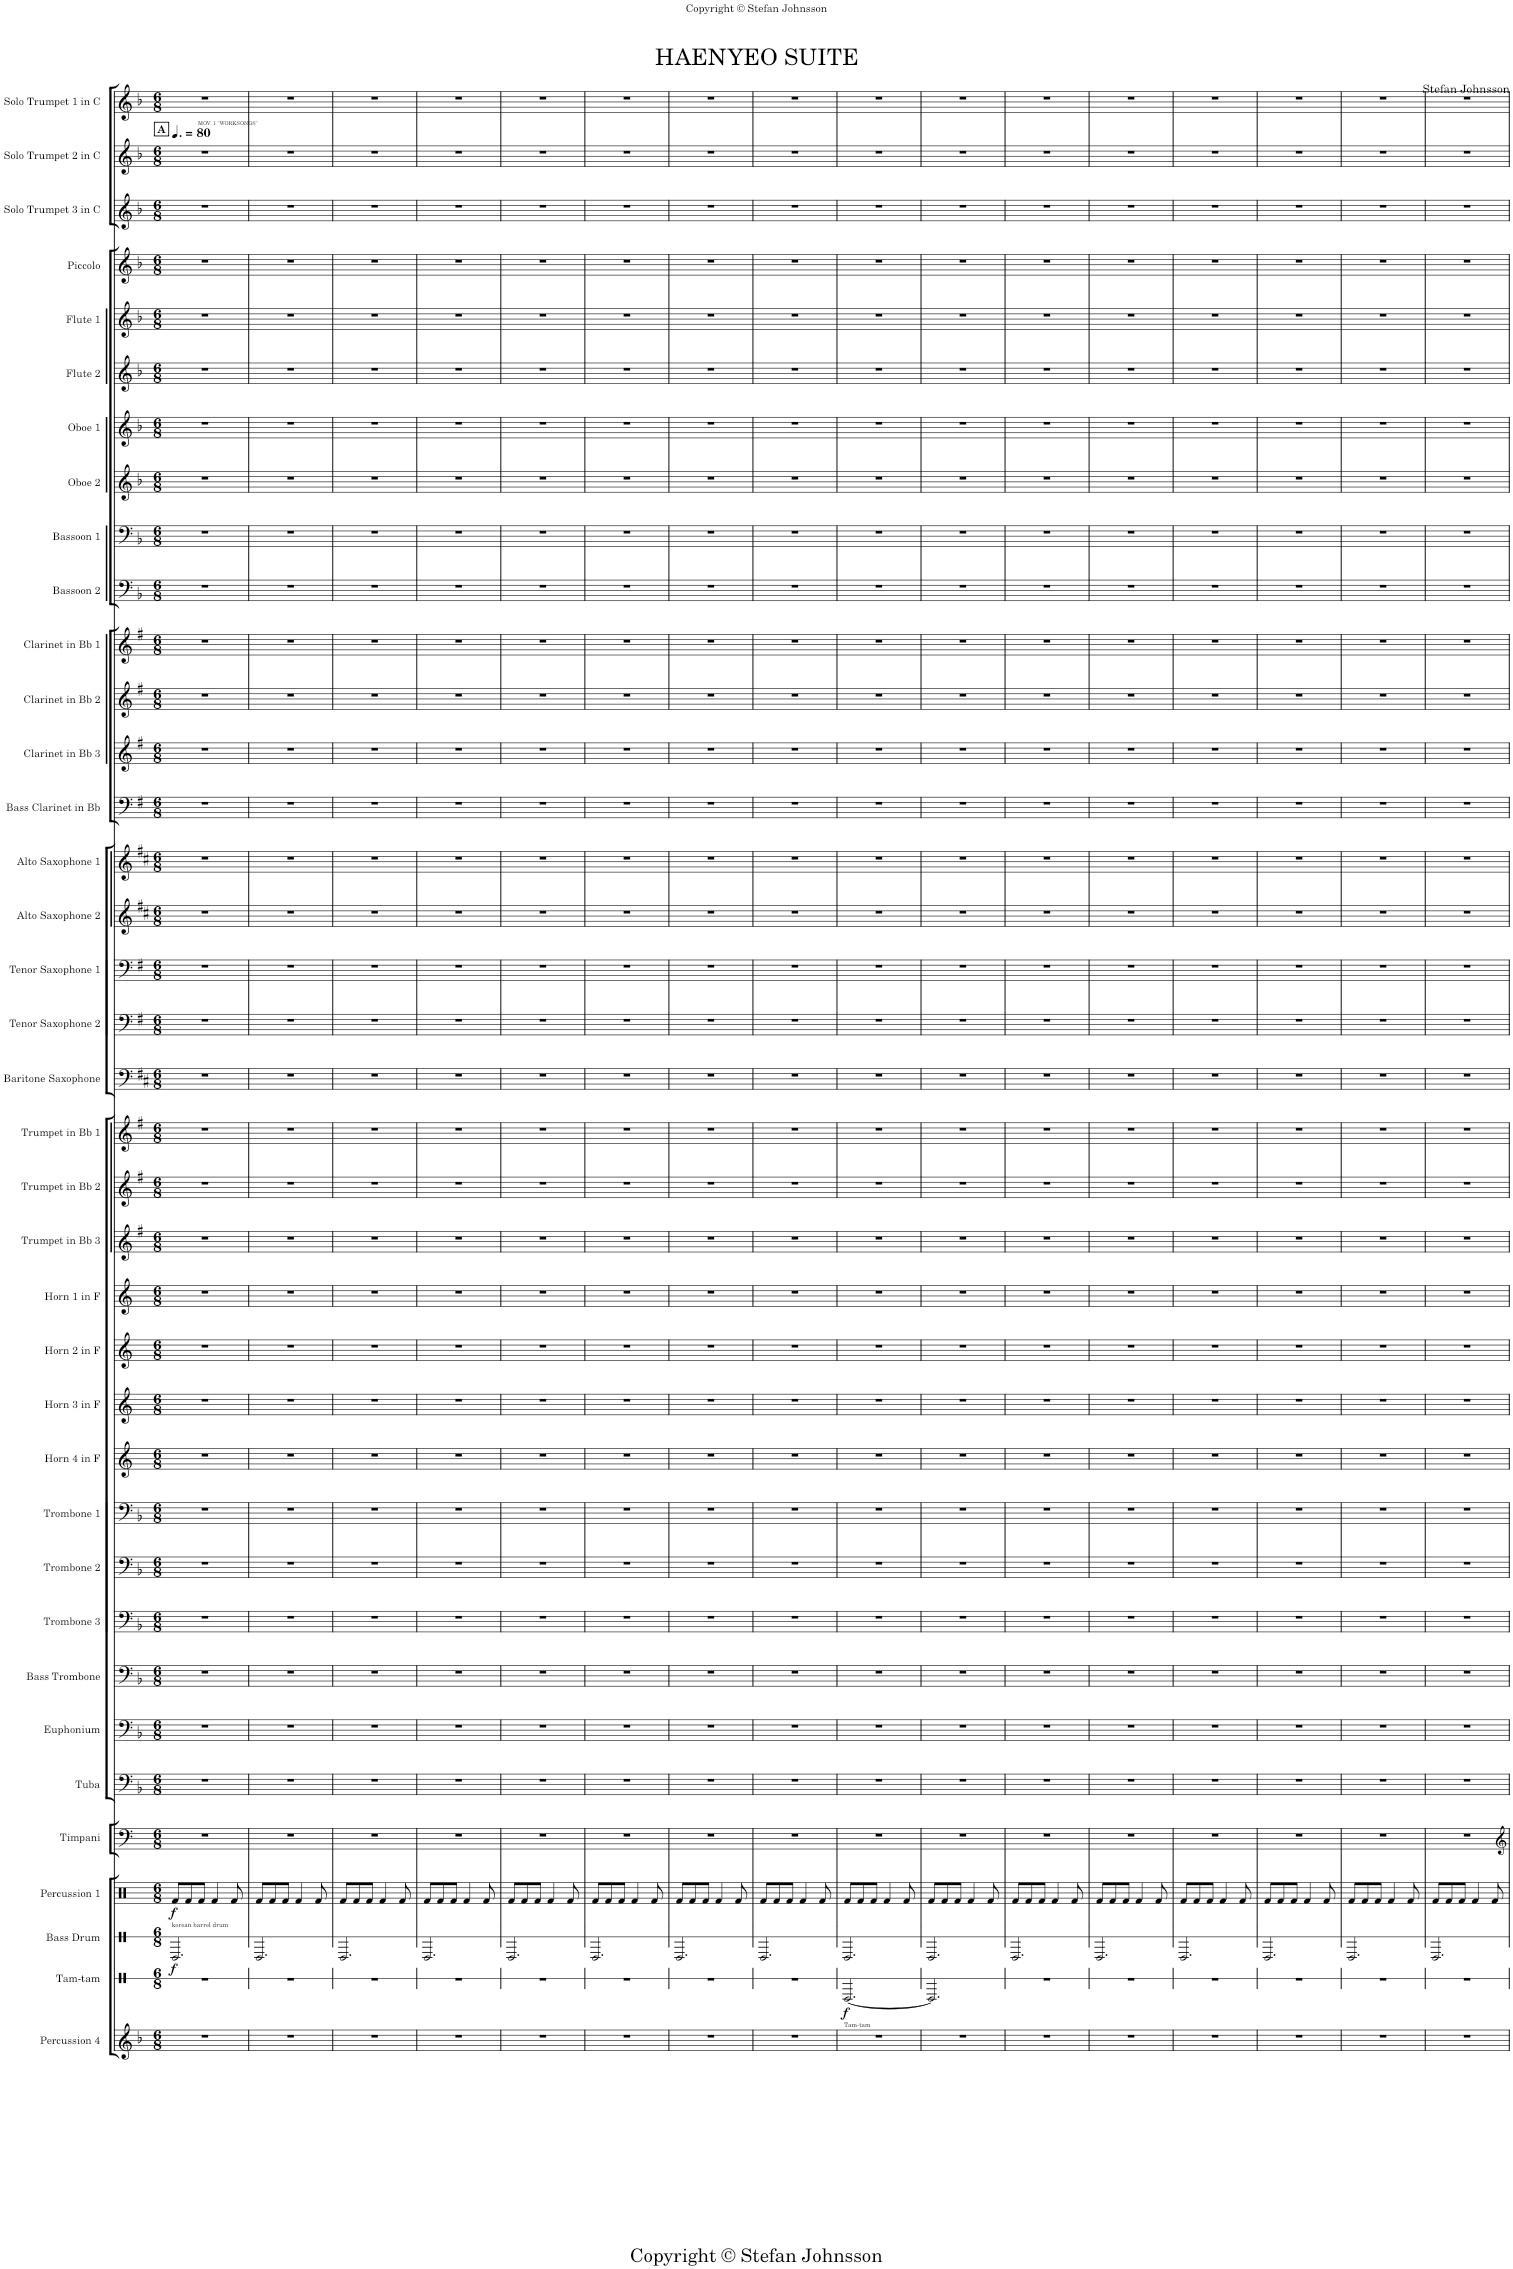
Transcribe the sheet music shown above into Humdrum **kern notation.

**kern	**kern	**dynam	**kern	**dynam	**kern	**dynam	**kern	**kern	**kern	**kern	**kern	**kern	**kern	**kern	**kern	**kern	**kern	**kern	**kern	**kern	**kern	**kern	**kern	**kern	**kern	**kern	**kern	**kern	**kern	**kern	**kern	**kern	**kern	**kern	**kern	**kern	**kern	**kern	**kern
*part37	*part36	*part36	*part35	*part35	*part34	*part34	*part33	*part32	*part31	*part30	*part29	*part28	*part27	*part26	*part25	*part24	*part23	*part22	*part21	*part20	*part19	*part18	*part17	*part16	*part15	*part14	*part13	*part12	*part11	*part10	*part9	*part8	*part7	*part6	*part5	*part4	*part3	*part2	*part1
*staff37	*staff36	*staff36	*staff35	*staff35	*staff34	*staff34	*staff33	*staff32	*staff31	*staff30	*staff29	*staff28	*staff27	*staff26	*staff25	*staff24	*staff23	*staff22	*staff21	*staff20	*staff19	*staff18	*staff17	*staff16	*staff15	*staff14	*staff13	*staff12	*staff11	*staff10	*staff9	*staff8	*staff7	*staff6	*staff5	*staff4	*staff3	*staff2	*staff1
*I"Percussion 4	*I"Tam-tam	*	*I"Bass Drum	*	*I"Percussion 1	*	*I"Timpani	*I"Tuba	*I"Euphonium	*I"Bass Trombone	*I"Trombone 3	*I"Trombone 2	*I"Trombone 1	*I"Horn 4 in F	*I"Horn 3 in F	*I"Horn 2 in F	*I"Horn 1 in F	*I"Trumpet in Bb 3	*I"Trumpet in Bb 2	*I"Trumpet in Bb 1	*I"Baritone Saxophone	*I"Tenor Saxophone 2	*I"Tenor Saxophone 1	*I"Alto Saxophone 2	*I"Alto Saxophone 1	*I"Bass Clarinet in Bb	*I"Clarinet in Bb 3	*I"Clarinet in Bb 2	*I"Clarinet in Bb 1	*I"Bassoon 2	*I"Bassoon 1	*I"Oboe 2	*I"Oboe 1	*I"Flute 2	*I"Flute 1	*I"Piccolo	*I"Solo Trumpet 3 in C	*I"Solo Trumpet 2 in C	*I"Solo Trumpet 1 in C
*I'Perc. 4	*I'T.-t.	*	*I'B. D.	*	*I'Perc. 1	*	*I'Timp.	*I'Tba.	*I'Euph.	*I'B. Tbn.	*I'Tbn. 3	*I'Tbn. 2	*I'Tbn. 1	*I'Hn.4	*I'Hn.3	*I'Hn.2	*I'Hn.1	*I'Tpt. 3	*I'Tpt. 2	*I'Tpt. 1	*I'Bari. Sax.	*I'T. Sax. 2	*I'T. Sax. 1	*I'A. Sax. 2	*I'A. Sax. 1	*I'B. Cl.	*I'Cl. 3	*I'Cl. 2	*I'Cl. 1	*I'Bsn. 2	*I'Bsn. 1	*I'Ob. 2	*I'Ob. 1	*I'Fl. 2	*I'Fl. 1	*I'Picc.	*	*	*
*	*stria1	*	*stria1	*	*	*	*	*	*	*	*	*	*	*	*	*	*	*	*	*	*	*	*	*	*	*	*	*	*	*	*	*	*	*	*	*	*	*	*
*clefG2	*clefX	*	*clefX	*	*clefX	*	*clefF4	*clefF4	*clefF4	*clefF4	*clefF4	*clefF4	*clefF4	*clefG2	*clefG2	*clefG2	*clefG2	*clefG2	*clefG2	*clefG2	*clefF4	*clefF4	*clefF4	*clefG2	*clefG2	*clefF4	*clefG2	*clefG2	*clefG2	*clefF4	*clefF4	*clefG2	*clefG2	*clefG2	*clefG2	*clefG2	*clefG2	*clefG2	*clefG2
*Trd-7c-12	*	*	*	*	*	*	*	*	*	*	*	*	*	*Trd4c7	*Trd4c7	*Trd4c7	*Trd4c7	*Trd1c2	*Trd1c2	*Trd1c2	*Trd12c21	*Trd8c14	*Trd8c14	*Trd5c9	*Trd5c9	*Trd8c14	*Trd1c2	*Trd1c2	*Trd1c2	*	*	*	*	*	*	*Trd-7c-12	*	*	*
*k[b-]	*k[]	*	*k[]	*	*k[]	*	*k[]	*k[b-]	*k[b-]	*k[b-]	*k[b-]	*k[b-]	*k[b-]	*k[]	*k[]	*k[]	*k[]	*k[f#]	*k[f#]	*k[f#]	*k[f#c#]	*k[f#]	*k[f#]	*k[f#c#]	*k[f#c#]	*k[f#]	*k[f#]	*k[f#]	*k[f#]	*k[b-]	*k[b-]	*k[b-]	*k[b-]	*k[b-]	*k[b-]	*k[b-]	*k[b-]	*k[b-]	*k[b-]
*d:	*	*	*	*	*	*	*	*d:	*d:	*d:	*d:	*d:	*d:	*	*	*	*	*e:	*e:	*e:	*b:	*e:	*e:	*b:	*b:	*e:	*e:	*e:	*e:	*d:	*d:	*d:	*d:	*d:	*d:	*d:	*d:	*d:	*d:
*M6/8	*M6/8	*	*M6/8	*	*M6/8	*	*M6/8	*M6/8	*M6/8	*M6/8	*M6/8	*M6/8	*M6/8	*M6/8	*M6/8	*M6/8	*M6/8	*M6/8	*M6/8	*M6/8	*M6/8	*M6/8	*M6/8	*M6/8	*M6/8	*M6/8	*M6/8	*M6/8	*M6/8	*M6/8	*M6/8	*M6/8	*M6/8	*M6/8	*M6/8	*M6/8	*M6/8	*M6/8	*M6/8
*MM120	*MM120	*	*MM120	*	*MM120	*	*MM120	*MM120	*MM120	*MM120	*MM120	*MM120	*MM120	*MM120	*MM120	*MM120	*MM120	*MM120	*MM120	*MM120	*MM120	*MM120	*MM120	*MM120	*MM120	*MM120	*MM120	*MM120	*MM120	*MM120	*MM120	*MM120	*MM120	*MM120	*MM120	*MM120	*MM120	*MM120	*MM120
!!LO:REH:place=s1:b:B:cj:t=A
=1	=1	=1	=1	=1	=1	=1	=1	=1	=1	=1	=1	=1	=1	=1	=1	=1	=1	=1	=1	=1	=1	=1	=1	=1	=1	=1	=1	=1	=1	=1	=1	=1	=1	=1	=1	=1	=1	=1	=1
!	!	!	!	!	!LO:TX:b:t=korean barrel drum	!	!	!	!	!	!	!	!	!	!	!	!	!	!	!	!	!	!	!	!	!	!	!	!	!	!	!	!	!	!	!	!	!	!
!	!	!	!	!LO:DY:b	!	!LO:DY:b	!	!	!	!	!	!	!	!	!	!	!	!	!	!	!	!	!	!	!	!	!	!	!	!	!	!	!	!	!	!	!	!	!
*	*	*	*	*	*	*	*	*	*	*	*	*	*	*	*	*	*	*	*	*	*	*	*	*	*	*	*	*	*	*	*	*	*	*	*	*	*	*	*^
2.r	2.r	.	2.e/	f	8f/L	f	2.r	2.r	2.r	2.r	2.r	2.r	2.r	2.r	2.r	2.r	2.r	2.r	2.r	2.r	2.r	2.r	2.r	2.r	2.r	2.r	2.r	2.r	2.r	2.r	2.r	2.r	2.r	2.r	2.r	2.r	2.r	2.r	2.r	4ryy
.	.	.	.	.	8f/	.	.	.	.	.	.	.	.	.	.	.	.	.	.	.	.	.	.	.	.	.	.	.	.	.	.	.	.	.	.	.	.	.	.	.
!	!	!	!	!	!	!	!	!	!	!	!	!	!	!	!	!	!	!	!	!	!	!	!	!	!	!	!	!	!	!	!	!	!	!	!	!	!	!	!	!LO:TX:b:t=MOV. 1 "WORKSONGS"
.	.	.	.	.	8f/J	.	.	.	.	.	.	.	.	.	.	.	.	.	.	.	.	.	.	.	.	.	.	.	.	.	.	.	.	.	.	.	.	.	.	2ryy
.	.	.	.	.	4f/	.	.	.	.	.	.	.	.	.	.	.	.	.	.	.	.	.	.	.	.	.	.	.	.	.	.	.	.	.	.	.	.	.	.	.
.	.	.	.	.	8f/	.	.	.	.	.	.	.	.	.	.	.	.	.	.	.	.	.	.	.	.	.	.	.	.	.	.	.	.	.	.	.	.	.	.	.
*	*	*	*	*	*	*	*	*	*	*	*	*	*	*	*	*	*	*	*	*	*	*	*	*	*	*	*	*	*	*	*	*	*	*	*	*	*	*	*v	*v
=2	=2	=2	=2	=2	=2	=2	=2	=2	=2	=2	=2	=2	=2	=2	=2	=2	=2	=2	=2	=2	=2	=2	=2	=2	=2	=2	=2	=2	=2	=2	=2	=2	=2	=2	=2	=2	=2	=2	=2
2.r	2.r	.	2.e/	.	8f/L	.	2.r	2.r	2.r	2.r	2.r	2.r	2.r	2.r	2.r	2.r	2.r	2.r	2.r	2.r	2.r	2.r	2.r	2.r	2.r	2.r	2.r	2.r	2.r	2.r	2.r	2.r	2.r	2.r	2.r	2.r	2.r	2.r	2.r
.	.	.	.	.	8f/	.	.	.	.	.	.	.	.	.	.	.	.	.	.	.	.	.	.	.	.	.	.	.	.	.	.	.	.	.	.	.	.	.	.
.	.	.	.	.	8f/J	.	.	.	.	.	.	.	.	.	.	.	.	.	.	.	.	.	.	.	.	.	.	.	.	.	.	.	.	.	.	.	.	.	.
.	.	.	.	.	4f/	.	.	.	.	.	.	.	.	.	.	.	.	.	.	.	.	.	.	.	.	.	.	.	.	.	.	.	.	.	.	.	.	.	.
.	.	.	.	.	8f/	.	.	.	.	.	.	.	.	.	.	.	.	.	.	.	.	.	.	.	.	.	.	.	.	.	.	.	.	.	.	.	.	.	.
=3	=3	=3	=3	=3	=3	=3	=3	=3	=3	=3	=3	=3	=3	=3	=3	=3	=3	=3	=3	=3	=3	=3	=3	=3	=3	=3	=3	=3	=3	=3	=3	=3	=3	=3	=3	=3	=3	=3	=3
2.r	2.r	.	2.e/	.	8f/L	.	2.r	2.r	2.r	2.r	2.r	2.r	2.r	2.r	2.r	2.r	2.r	2.r	2.r	2.r	2.r	2.r	2.r	2.r	2.r	2.r	2.r	2.r	2.r	2.r	2.r	2.r	2.r	2.r	2.r	2.r	2.r	2.r	2.r
.	.	.	.	.	8f/	.	.	.	.	.	.	.	.	.	.	.	.	.	.	.	.	.	.	.	.	.	.	.	.	.	.	.	.	.	.	.	.	.	.
.	.	.	.	.	8f/J	.	.	.	.	.	.	.	.	.	.	.	.	.	.	.	.	.	.	.	.	.	.	.	.	.	.	.	.	.	.	.	.	.	.
.	.	.	.	.	4f/	.	.	.	.	.	.	.	.	.	.	.	.	.	.	.	.	.	.	.	.	.	.	.	.	.	.	.	.	.	.	.	.	.	.
.	.	.	.	.	8f/	.	.	.	.	.	.	.	.	.	.	.	.	.	.	.	.	.	.	.	.	.	.	.	.	.	.	.	.	.	.	.	.	.	.
=4	=4	=4	=4	=4	=4	=4	=4	=4	=4	=4	=4	=4	=4	=4	=4	=4	=4	=4	=4	=4	=4	=4	=4	=4	=4	=4	=4	=4	=4	=4	=4	=4	=4	=4	=4	=4	=4	=4	=4
2.r	2.r	.	2.e/	.	8f/L	.	2.r	2.r	2.r	2.r	2.r	2.r	2.r	2.r	2.r	2.r	2.r	2.r	2.r	2.r	2.r	2.r	2.r	2.r	2.r	2.r	2.r	2.r	2.r	2.r	2.r	2.r	2.r	2.r	2.r	2.r	2.r	2.r	2.r
.	.	.	.	.	8f/	.	.	.	.	.	.	.	.	.	.	.	.	.	.	.	.	.	.	.	.	.	.	.	.	.	.	.	.	.	.	.	.	.	.
.	.	.	.	.	8f/J	.	.	.	.	.	.	.	.	.	.	.	.	.	.	.	.	.	.	.	.	.	.	.	.	.	.	.	.	.	.	.	.	.	.
.	.	.	.	.	4f/	.	.	.	.	.	.	.	.	.	.	.	.	.	.	.	.	.	.	.	.	.	.	.	.	.	.	.	.	.	.	.	.	.	.
.	.	.	.	.	8f/	.	.	.	.	.	.	.	.	.	.	.	.	.	.	.	.	.	.	.	.	.	.	.	.	.	.	.	.	.	.	.	.	.	.
=5	=5	=5	=5	=5	=5	=5	=5	=5	=5	=5	=5	=5	=5	=5	=5	=5	=5	=5	=5	=5	=5	=5	=5	=5	=5	=5	=5	=5	=5	=5	=5	=5	=5	=5	=5	=5	=5	=5	=5
2.r	2.r	.	2.e/	.	8f/L	.	2.r	2.r	2.r	2.r	2.r	2.r	2.r	2.r	2.r	2.r	2.r	2.r	2.r	2.r	2.r	2.r	2.r	2.r	2.r	2.r	2.r	2.r	2.r	2.r	2.r	2.r	2.r	2.r	2.r	2.r	2.r	2.r	2.r
.	.	.	.	.	8f/	.	.	.	.	.	.	.	.	.	.	.	.	.	.	.	.	.	.	.	.	.	.	.	.	.	.	.	.	.	.	.	.	.	.
.	.	.	.	.	8f/J	.	.	.	.	.	.	.	.	.	.	.	.	.	.	.	.	.	.	.	.	.	.	.	.	.	.	.	.	.	.	.	.	.	.
.	.	.	.	.	4f/	.	.	.	.	.	.	.	.	.	.	.	.	.	.	.	.	.	.	.	.	.	.	.	.	.	.	.	.	.	.	.	.	.	.
.	.	.	.	.	8f/	.	.	.	.	.	.	.	.	.	.	.	.	.	.	.	.	.	.	.	.	.	.	.	.	.	.	.	.	.	.	.	.	.	.
=6	=6	=6	=6	=6	=6	=6	=6	=6	=6	=6	=6	=6	=6	=6	=6	=6	=6	=6	=6	=6	=6	=6	=6	=6	=6	=6	=6	=6	=6	=6	=6	=6	=6	=6	=6	=6	=6	=6	=6
2.r	2.r	.	2.e/	.	8f/L	.	2.r	2.r	2.r	2.r	2.r	2.r	2.r	2.r	2.r	2.r	2.r	2.r	2.r	2.r	2.r	2.r	2.r	2.r	2.r	2.r	2.r	2.r	2.r	2.r	2.r	2.r	2.r	2.r	2.r	2.r	2.r	2.r	2.r
.	.	.	.	.	8f/	.	.	.	.	.	.	.	.	.	.	.	.	.	.	.	.	.	.	.	.	.	.	.	.	.	.	.	.	.	.	.	.	.	.
.	.	.	.	.	8f/J	.	.	.	.	.	.	.	.	.	.	.	.	.	.	.	.	.	.	.	.	.	.	.	.	.	.	.	.	.	.	.	.	.	.
.	.	.	.	.	4f/	.	.	.	.	.	.	.	.	.	.	.	.	.	.	.	.	.	.	.	.	.	.	.	.	.	.	.	.	.	.	.	.	.	.
.	.	.	.	.	8f/	.	.	.	.	.	.	.	.	.	.	.	.	.	.	.	.	.	.	.	.	.	.	.	.	.	.	.	.	.	.	.	.	.	.
=7	=7	=7	=7	=7	=7	=7	=7	=7	=7	=7	=7	=7	=7	=7	=7	=7	=7	=7	=7	=7	=7	=7	=7	=7	=7	=7	=7	=7	=7	=7	=7	=7	=7	=7	=7	=7	=7	=7	=7
2.r	2.r	.	2.e/	.	8f/L	.	2.r	2.r	2.r	2.r	2.r	2.r	2.r	2.r	2.r	2.r	2.r	2.r	2.r	2.r	2.r	2.r	2.r	2.r	2.r	2.r	2.r	2.r	2.r	2.r	2.r	2.r	2.r	2.r	2.r	2.r	2.r	2.r	2.r
.	.	.	.	.	8f/	.	.	.	.	.	.	.	.	.	.	.	.	.	.	.	.	.	.	.	.	.	.	.	.	.	.	.	.	.	.	.	.	.	.
.	.	.	.	.	8f/J	.	.	.	.	.	.	.	.	.	.	.	.	.	.	.	.	.	.	.	.	.	.	.	.	.	.	.	.	.	.	.	.	.	.
.	.	.	.	.	4f/	.	.	.	.	.	.	.	.	.	.	.	.	.	.	.	.	.	.	.	.	.	.	.	.	.	.	.	.	.	.	.	.	.	.
.	.	.	.	.	8f/	.	.	.	.	.	.	.	.	.	.	.	.	.	.	.	.	.	.	.	.	.	.	.	.	.	.	.	.	.	.	.	.	.	.
=8	=8	=8	=8	=8	=8	=8	=8	=8	=8	=8	=8	=8	=8	=8	=8	=8	=8	=8	=8	=8	=8	=8	=8	=8	=8	=8	=8	=8	=8	=8	=8	=8	=8	=8	=8	=8	=8	=8	=8
2.r	2.r	.	2.e/	.	8f/L	.	2.r	2.r	2.r	2.r	2.r	2.r	2.r	2.r	2.r	2.r	2.r	2.r	2.r	2.r	2.r	2.r	2.r	2.r	2.r	2.r	2.r	2.r	2.r	2.r	2.r	2.r	2.r	2.r	2.r	2.r	2.r	2.r	2.r
.	.	.	.	.	8f/	.	.	.	.	.	.	.	.	.	.	.	.	.	.	.	.	.	.	.	.	.	.	.	.	.	.	.	.	.	.	.	.	.	.
.	.	.	.	.	8f/J	.	.	.	.	.	.	.	.	.	.	.	.	.	.	.	.	.	.	.	.	.	.	.	.	.	.	.	.	.	.	.	.	.	.
.	.	.	.	.	4f/	.	.	.	.	.	.	.	.	.	.	.	.	.	.	.	.	.	.	.	.	.	.	.	.	.	.	.	.	.	.	.	.	.	.
.	.	.	.	.	8f/	.	.	.	.	.	.	.	.	.	.	.	.	.	.	.	.	.	.	.	.	.	.	.	.	.	.	.	.	.	.	.	.	.	.
=9	=9	=9	=9	=9	=9	=9	=9	=9	=9	=9	=9	=9	=9	=9	=9	=9	=9	=9	=9	=9	=9	=9	=9	=9	=9	=9	=9	=9	=9	=9	=9	=9	=9	=9	=9	=9	=9	=9	=9
!	!LO:TX:b:t=Tam-tam	!	!	!	!	!	!	!	!	!	!	!	!	!	!	!	!	!	!	!	!	!	!	!	!	!	!	!	!	!	!	!	!	!	!	!	!	!	!
!	!	!LO:DY:b	!	!	!	!	!	!	!	!	!	!	!	!	!	!	!	!	!	!	!	!	!	!	!	!	!	!	!	!	!	!	!	!	!	!	!	!	!
2.r	[<2.e/	f	2.e/	.	8f/L	.	2.r	2.r	2.r	2.r	2.r	2.r	2.r	2.r	2.r	2.r	2.r	2.r	2.r	2.r	2.r	2.r	2.r	2.r	2.r	2.r	2.r	2.r	2.r	2.r	2.r	2.r	2.r	2.r	2.r	2.r	2.r	2.r	2.r
.	.	.	.	.	8f/	.	.	.	.	.	.	.	.	.	.	.	.	.	.	.	.	.	.	.	.	.	.	.	.	.	.	.	.	.	.	.	.	.	.
.	.	.	.	.	8f/J	.	.	.	.	.	.	.	.	.	.	.	.	.	.	.	.	.	.	.	.	.	.	.	.	.	.	.	.	.	.	.	.	.	.
.	.	.	.	.	4f/	.	.	.	.	.	.	.	.	.	.	.	.	.	.	.	.	.	.	.	.	.	.	.	.	.	.	.	.	.	.	.	.	.	.
.	.	.	.	.	8f/	.	.	.	.	.	.	.	.	.	.	.	.	.	.	.	.	.	.	.	.	.	.	.	.	.	.	.	.	.	.	.	.	.	.
=10	=10	=10	=10	=10	=10	=10	=10	=10	=10	=10	=10	=10	=10	=10	=10	=10	=10	=10	=10	=10	=10	=10	=10	=10	=10	=10	=10	=10	=10	=10	=10	=10	=10	=10	=10	=10	=10	=10	=10
2.r	2.e/]	.	2.e/	.	8f/L	.	2.r	2.r	2.r	2.r	2.r	2.r	2.r	2.r	2.r	2.r	2.r	2.r	2.r	2.r	2.r	2.r	2.r	2.r	2.r	2.r	2.r	2.r	2.r	2.r	2.r	2.r	2.r	2.r	2.r	2.r	2.r	2.r	2.r
.	.	.	.	.	8f/	.	.	.	.	.	.	.	.	.	.	.	.	.	.	.	.	.	.	.	.	.	.	.	.	.	.	.	.	.	.	.	.	.	.
.	.	.	.	.	8f/J	.	.	.	.	.	.	.	.	.	.	.	.	.	.	.	.	.	.	.	.	.	.	.	.	.	.	.	.	.	.	.	.	.	.
.	.	.	.	.	4f/	.	.	.	.	.	.	.	.	.	.	.	.	.	.	.	.	.	.	.	.	.	.	.	.	.	.	.	.	.	.	.	.	.	.
.	.	.	.	.	8f/	.	.	.	.	.	.	.	.	.	.	.	.	.	.	.	.	.	.	.	.	.	.	.	.	.	.	.	.	.	.	.	.	.	.
=11	=11	=11	=11	=11	=11	=11	=11	=11	=11	=11	=11	=11	=11	=11	=11	=11	=11	=11	=11	=11	=11	=11	=11	=11	=11	=11	=11	=11	=11	=11	=11	=11	=11	=11	=11	=11	=11	=11	=11
2.r	2.r	.	2.e/	.	8f/L	.	2.r	2.r	2.r	2.r	2.r	2.r	2.r	2.r	2.r	2.r	2.r	2.r	2.r	2.r	2.r	2.r	2.r	2.r	2.r	2.r	2.r	2.r	2.r	2.r	2.r	2.r	2.r	2.r	2.r	2.r	2.r	2.r	2.r
.	.	.	.	.	8f/	.	.	.	.	.	.	.	.	.	.	.	.	.	.	.	.	.	.	.	.	.	.	.	.	.	.	.	.	.	.	.	.	.	.
.	.	.	.	.	8f/J	.	.	.	.	.	.	.	.	.	.	.	.	.	.	.	.	.	.	.	.	.	.	.	.	.	.	.	.	.	.	.	.	.	.
.	.	.	.	.	4f/	.	.	.	.	.	.	.	.	.	.	.	.	.	.	.	.	.	.	.	.	.	.	.	.	.	.	.	.	.	.	.	.	.	.
.	.	.	.	.	8f/	.	.	.	.	.	.	.	.	.	.	.	.	.	.	.	.	.	.	.	.	.	.	.	.	.	.	.	.	.	.	.	.	.	.
=12	=12	=12	=12	=12	=12	=12	=12	=12	=12	=12	=12	=12	=12	=12	=12	=12	=12	=12	=12	=12	=12	=12	=12	=12	=12	=12	=12	=12	=12	=12	=12	=12	=12	=12	=12	=12	=12	=12	=12
2.r	2.r	.	2.e/	.	8f/L	.	2.r	2.r	2.r	2.r	2.r	2.r	2.r	2.r	2.r	2.r	2.r	2.r	2.r	2.r	2.r	2.r	2.r	2.r	2.r	2.r	2.r	2.r	2.r	2.r	2.r	2.r	2.r	2.r	2.r	2.r	2.r	2.r	2.r
.	.	.	.	.	8f/	.	.	.	.	.	.	.	.	.	.	.	.	.	.	.	.	.	.	.	.	.	.	.	.	.	.	.	.	.	.	.	.	.	.
.	.	.	.	.	8f/J	.	.	.	.	.	.	.	.	.	.	.	.	.	.	.	.	.	.	.	.	.	.	.	.	.	.	.	.	.	.	.	.	.	.
.	.	.	.	.	4f/	.	.	.	.	.	.	.	.	.	.	.	.	.	.	.	.	.	.	.	.	.	.	.	.	.	.	.	.	.	.	.	.	.	.
.	.	.	.	.	8f/	.	.	.	.	.	.	.	.	.	.	.	.	.	.	.	.	.	.	.	.	.	.	.	.	.	.	.	.	.	.	.	.	.	.
=13	=13	=13	=13	=13	=13	=13	=13	=13	=13	=13	=13	=13	=13	=13	=13	=13	=13	=13	=13	=13	=13	=13	=13	=13	=13	=13	=13	=13	=13	=13	=13	=13	=13	=13	=13	=13	=13	=13	=13
2.r	2.r	.	2.e/	.	8f/L	.	2.r	2.r	2.r	2.r	2.r	2.r	2.r	2.r	2.r	2.r	2.r	2.r	2.r	2.r	2.r	2.r	2.r	2.r	2.r	2.r	2.r	2.r	2.r	2.r	2.r	2.r	2.r	2.r	2.r	2.r	2.r	2.r	2.r
.	.	.	.	.	8f/	.	.	.	.	.	.	.	.	.	.	.	.	.	.	.	.	.	.	.	.	.	.	.	.	.	.	.	.	.	.	.	.	.	.
.	.	.	.	.	8f/J	.	.	.	.	.	.	.	.	.	.	.	.	.	.	.	.	.	.	.	.	.	.	.	.	.	.	.	.	.	.	.	.	.	.
.	.	.	.	.	4f/	.	.	.	.	.	.	.	.	.	.	.	.	.	.	.	.	.	.	.	.	.	.	.	.	.	.	.	.	.	.	.	.	.	.
.	.	.	.	.	8f/	.	.	.	.	.	.	.	.	.	.	.	.	.	.	.	.	.	.	.	.	.	.	.	.	.	.	.	.	.	.	.	.	.	.
=14	=14	=14	=14	=14	=14	=14	=14	=14	=14	=14	=14	=14	=14	=14	=14	=14	=14	=14	=14	=14	=14	=14	=14	=14	=14	=14	=14	=14	=14	=14	=14	=14	=14	=14	=14	=14	=14	=14	=14
2.r	2.r	.	2.e/	.	8f/L	.	2.r	2.r	2.r	2.r	2.r	2.r	2.r	2.r	2.r	2.r	2.r	2.r	2.r	2.r	2.r	2.r	2.r	2.r	2.r	2.r	2.r	2.r	2.r	2.r	2.r	2.r	2.r	2.r	2.r	2.r	2.r	2.r	2.r
.	.	.	.	.	8f/	.	.	.	.	.	.	.	.	.	.	.	.	.	.	.	.	.	.	.	.	.	.	.	.	.	.	.	.	.	.	.	.	.	.
.	.	.	.	.	8f/J	.	.	.	.	.	.	.	.	.	.	.	.	.	.	.	.	.	.	.	.	.	.	.	.	.	.	.	.	.	.	.	.	.	.
.	.	.	.	.	4f/	.	.	.	.	.	.	.	.	.	.	.	.	.	.	.	.	.	.	.	.	.	.	.	.	.	.	.	.	.	.	.	.	.	.
.	.	.	.	.	8f/	.	.	.	.	.	.	.	.	.	.	.	.	.	.	.	.	.	.	.	.	.	.	.	.	.	.	.	.	.	.	.	.	.	.
=15	=15	=15	=15	=15	=15	=15	=15	=15	=15	=15	=15	=15	=15	=15	=15	=15	=15	=15	=15	=15	=15	=15	=15	=15	=15	=15	=15	=15	=15	=15	=15	=15	=15	=15	=15	=15	=15	=15	=15
2.r	2.r	.	2.e/	.	8f/L	.	2.r	2.r	2.r	2.r	2.r	2.r	2.r	2.r	2.r	2.r	2.r	2.r	2.r	2.r	2.r	2.r	2.r	2.r	2.r	2.r	2.r	2.r	2.r	2.r	2.r	2.r	2.r	2.r	2.r	2.r	2.r	2.r	2.r
.	.	.	.	.	8f/	.	.	.	.	.	.	.	.	.	.	.	.	.	.	.	.	.	.	.	.	.	.	.	.	.	.	.	.	.	.	.	.	.	.
.	.	.	.	.	8f/J	.	.	.	.	.	.	.	.	.	.	.	.	.	.	.	.	.	.	.	.	.	.	.	.	.	.	.	.	.	.	.	.	.	.
.	.	.	.	.	4f/	.	.	.	.	.	.	.	.	.	.	.	.	.	.	.	.	.	.	.	.	.	.	.	.	.	.	.	.	.	.	.	.	.	.
.	.	.	.	.	8f/	.	.	.	.	.	.	.	.	.	.	.	.	.	.	.	.	.	.	.	.	.	.	.	.	.	.	.	.	.	.	.	.	.	.
=16	=16	=16	=16	=16	=16	=16	=16	=16	=16	=16	=16	=16	=16	=16	=16	=16	=16	=16	=16	=16	=16	=16	=16	=16	=16	=16	=16	=16	=16	=16	=16	=16	=16	=16	=16	=16	=16	=16	=16
2.r	2.r	.	2.e/	.	8f/L	.	2.r	2.r	2.r	2.r	2.r	2.r	2.r	2.r	2.r	2.r	2.r	2.r	2.r	2.r	2.r	2.r	2.r	2.r	2.r	2.r	2.r	2.r	2.r	2.r	2.r	2.r	2.r	2.r	2.r	2.r	2.r	2.r	2.r
.	.	.	.	.	8f/	.	.	.	.	.	.	.	.	.	.	.	.	.	.	.	.	.	.	.	.	.	.	.	.	.	.	.	.	.	.	.	.	.	.
.	.	.	.	.	8f/J	.	.	.	.	.	.	.	.	.	.	.	.	.	.	.	.	.	.	.	.	.	.	.	.	.	.	.	.	.	.	.	.	.	.
.	.	.	.	.	4f/	.	.	.	.	.	.	.	.	.	.	.	.	.	.	.	.	.	.	.	.	.	.	.	.	.	.	.	.	.	.	.	.	.	.
.	.	.	.	.	8f/	.	.	.	.	.	.	.	.	.	.	.	.	.	.	.	.	.	.	.	.	.	.	.	.	.	.	.	.	.	.	.	.	.	.
=	=	=	=	=	=	=	=	=	=	=	=	=	=	=	=	=	=	=	=	=	=	=	=	=	=	=	=	=	=	=	=	=	=	=	=	=	=	=	=
*-	*-	*-	*-	*-	*-	*-	*-	*-	*-	*-	*-	*-	*-	*-	*-	*-	*-	*-	*-	*-	*-	*-	*-	*-	*-	*-	*-	*-	*-	*-	*-	*-	*-	*-	*-	*-	*-	*-	*-
